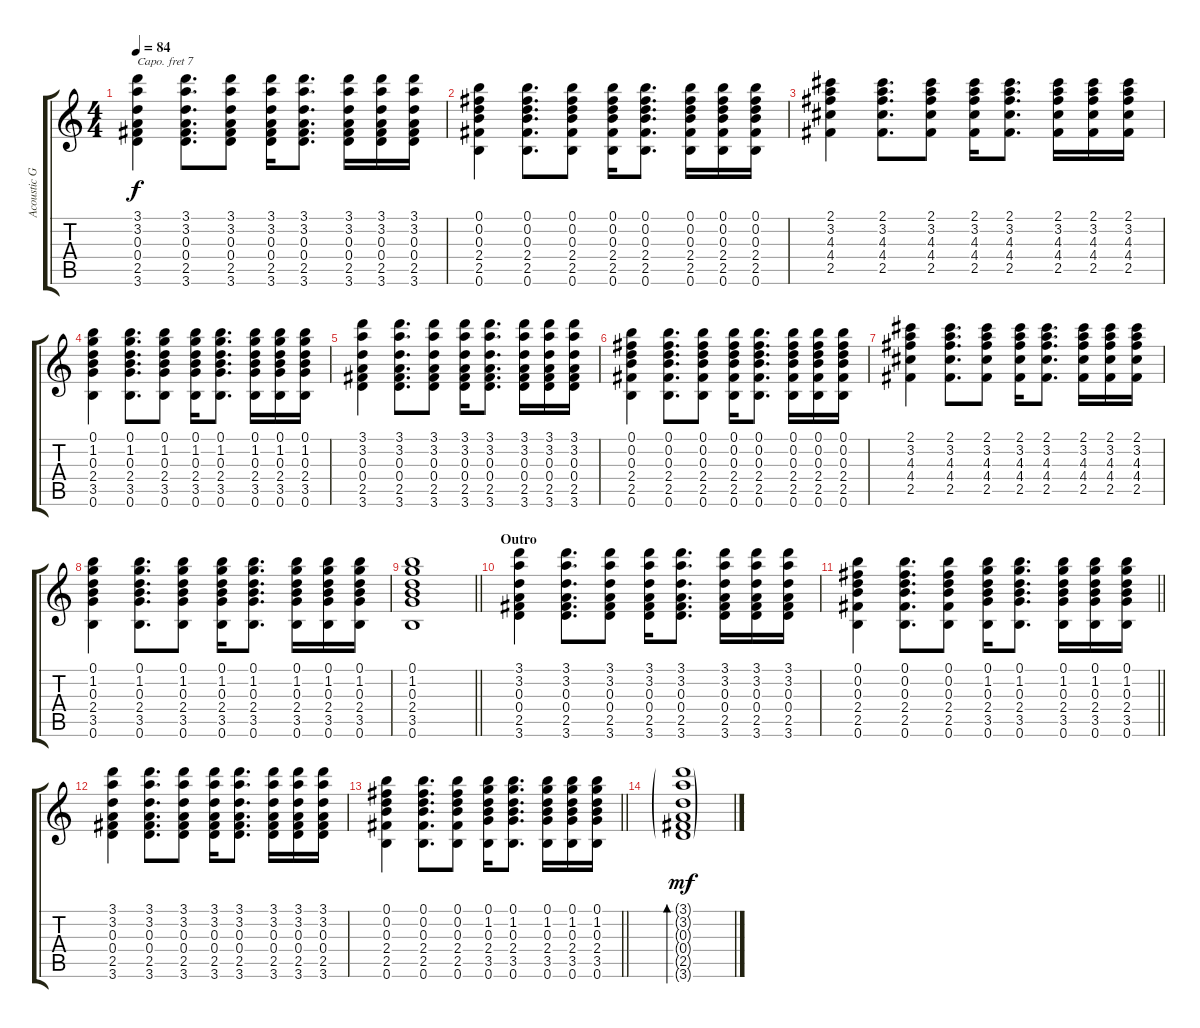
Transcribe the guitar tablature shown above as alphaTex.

\track ("Acoustic Guitar" "Acoustic G") {instrument acousticguitarsteel}
\staff {score tabs}
\capo 7
\tuning (E4 B3 G3 D3 A2 E2) {hide}
\ts (4 4)
\tempo 84
\clef g2
\ks c
(3.1 3.2 0.3 0.4 2.5 3.6).4{dy f} (3.1 3.2 0.3 0.4 2.5 3.6).8{d} (3.1 3.2 0.3 0.4 2.5 3.6).8 (3.1 3.2 0.3 0.4 2.5 3.6).16 (3.1 3.2 0.3 0.4 2.5 3.6).8{d} (3.1 3.2 0.3 0.4 2.5 3.6).16 (3.1 3.2 0.3 0.4 2.5 3.6).16 (3.1 3.2 0.3 0.4 2.5 3.6).16 |
(0.1 0.2 0.3 2.4 2.5 0.6).4 (0.1 0.2 0.3 2.4 2.5 0.6).8{d} (0.1 0.2 0.3 2.4 2.5 0.6).8 (0.1 0.2 0.3 2.4 2.5 0.6).16 (0.1 0.2 0.3 2.4 2.5 0.6).8{d} (0.1 0.2 0.3 2.4 2.5 0.6).16 (0.1 0.2 0.3 2.4 2.5 0.6).16 (0.1 0.2 0.3 2.4 2.5 0.6).16 |
(2.1 3.2 4.3 4.4 2.5).4 (2.1 3.2 4.3 4.4 2.5).8{d} (2.1 3.2 4.3 4.4 2.5).8 (2.1 3.2 4.3 4.4 2.5).16 (2.1 3.2 4.3 4.4 2.5).8{d} (2.1 3.2 4.3 4.4 2.5).16 (2.1 3.2 4.3 4.4 2.5).16 (2.1 3.2 4.3 4.4 2.5).16 |
(0.1 1.2 0.3 2.4 3.5 0.6).4 (0.1 1.2 0.3 2.4 3.5 0.6).8{d} (0.1 1.2 0.3 2.4 3.5 0.6).8 (0.1 1.2 0.3 2.4 3.5 0.6).16 (0.1 1.2 0.3 2.4 3.5 0.6).8{d} (0.1 1.2 0.3 2.4 3.5 0.6).16 (0.1 1.2 0.3 2.4 3.5 0.6).16 (0.1 1.2 0.3 2.4 3.5 0.6).16 |
(3.1 3.2 0.3 0.4 2.5 3.6).4 (3.1 3.2 0.3 0.4 2.5 3.6).8{d} (3.1 3.2 0.3 0.4 2.5 3.6).8 (3.1 3.2 0.3 0.4 2.5 3.6).16 (3.1 3.2 0.3 0.4 2.5 3.6).8{d} (3.1 3.2 0.3 0.4 2.5 3.6).16 (3.1 3.2 0.3 0.4 2.5 3.6).16 (3.1 3.2 0.3 0.4 2.5 3.6).16 |
(0.1 0.2 0.3 2.4 2.5 0.6).4 (0.1 0.2 0.3 2.4 2.5 0.6).8{d} (0.1 0.2 0.3 2.4 2.5 0.6).8 (0.1 0.2 0.3 2.4 2.5 0.6).16 (0.1 0.2 0.3 2.4 2.5 0.6).8{d} (0.1 0.2 0.3 2.4 2.5 0.6).16 (0.1 0.2 0.3 2.4 2.5 0.6).16 (0.1 0.2 0.3 2.4 2.5 0.6).16 |
(2.1 3.2 4.3 4.4 2.5).4 (2.1 3.2 4.3 4.4 2.5).8{d} (2.1 3.2 4.3 4.4 2.5).8 (2.1 3.2 4.3 4.4 2.5).16 (2.1 3.2 4.3 4.4 2.5).8{d} (2.1 3.2 4.3 4.4 2.5).16 (2.1 3.2 4.3 4.4 2.5).16 (2.1 3.2 4.3 4.4 2.5).16 |
(0.1 1.2 0.3 2.4 3.5 0.6).4 (0.1 1.2 0.3 2.4 3.5 0.6).8{d} (0.1 1.2 0.3 2.4 3.5 0.6).8 (0.1 1.2 0.3 2.4 3.5 0.6).16 (0.1 1.2 0.3 2.4 3.5 0.6).8{d} (0.1 1.2 0.3 2.4 3.5 0.6).16 (0.1 1.2 0.3 2.4 3.5 0.6).16 (0.1 1.2 0.3 2.4 3.5 0.6).16 |
\barLineRight lightlight
(0.1 1.2 0.3 2.4 3.5 0.6).1 |
\section ("" "Outro")
(3.1 3.2 0.3 0.4 2.5 3.6).4 (3.1 3.2 0.3 0.4 2.5 3.6).8{d} (3.1 3.2 0.3 0.4 2.5 3.6).8 (3.1 3.2 0.3 0.4 2.5 3.6).16 (3.1 3.2 0.3 0.4 2.5 3.6).8{d} (3.1 3.2 0.3 0.4 2.5 3.6).16 (3.1 3.2 0.3 0.4 2.5 3.6).16 (3.1 3.2 0.3 0.4 2.5 3.6).16 |
\barLineRight lightlight
(0.1 0.2 0.3 2.4 2.5 0.6).4 (0.1 0.2 0.3 2.4 2.5 0.6).8{d} (0.1 0.2 0.3 2.4 2.5 0.6).8 (0.1 1.2 0.3 2.4 3.5 0.6).16 (0.1 1.2 0.3 2.4 3.5 0.6).8{d} (0.1 1.2 0.3 2.4 3.5 0.6).16 (0.1 1.2 0.3 2.4 3.5 0.6).16 (0.1 1.2 0.3 2.4 3.5 0.6).16 |
(3.1 3.2 0.3 0.4 2.5 3.6).4 (3.1 3.2 0.3 0.4 2.5 3.6).8{d} (3.1 3.2 0.3 0.4 2.5 3.6).8 (3.1 3.2 0.3 0.4 2.5 3.6).16 (3.1 3.2 0.3 0.4 2.5 3.6).8{d} (3.1 3.2 0.3 0.4 2.5 3.6).16 (3.1 3.2 0.3 0.4 2.5 3.6).16 (3.1 3.2 0.3 0.4 2.5 3.6).16 |
\barLineRight lightlight
(0.1 0.2 0.3 2.4 2.5 0.6).4 (0.1 0.2 0.3 2.4 2.5 0.6).8{d} (0.1 0.2 0.3 2.4 2.5 0.6).8 (0.1 1.2 0.3 2.4 3.5 0.6).16 (0.1 1.2 0.3 2.4 3.5 0.6).8{d} (0.1 1.2 0.3 2.4 3.5 0.6).16 (0.1 1.2 0.3 2.4 3.5 0.6).16 (0.1 1.2 0.3 2.4 3.5 0.6).16 |
(3.1{g} 3.2{g} 0.3{g} 0.4{g} 2.5{g} 3.6{g}).1{bd 120 dy mf}
